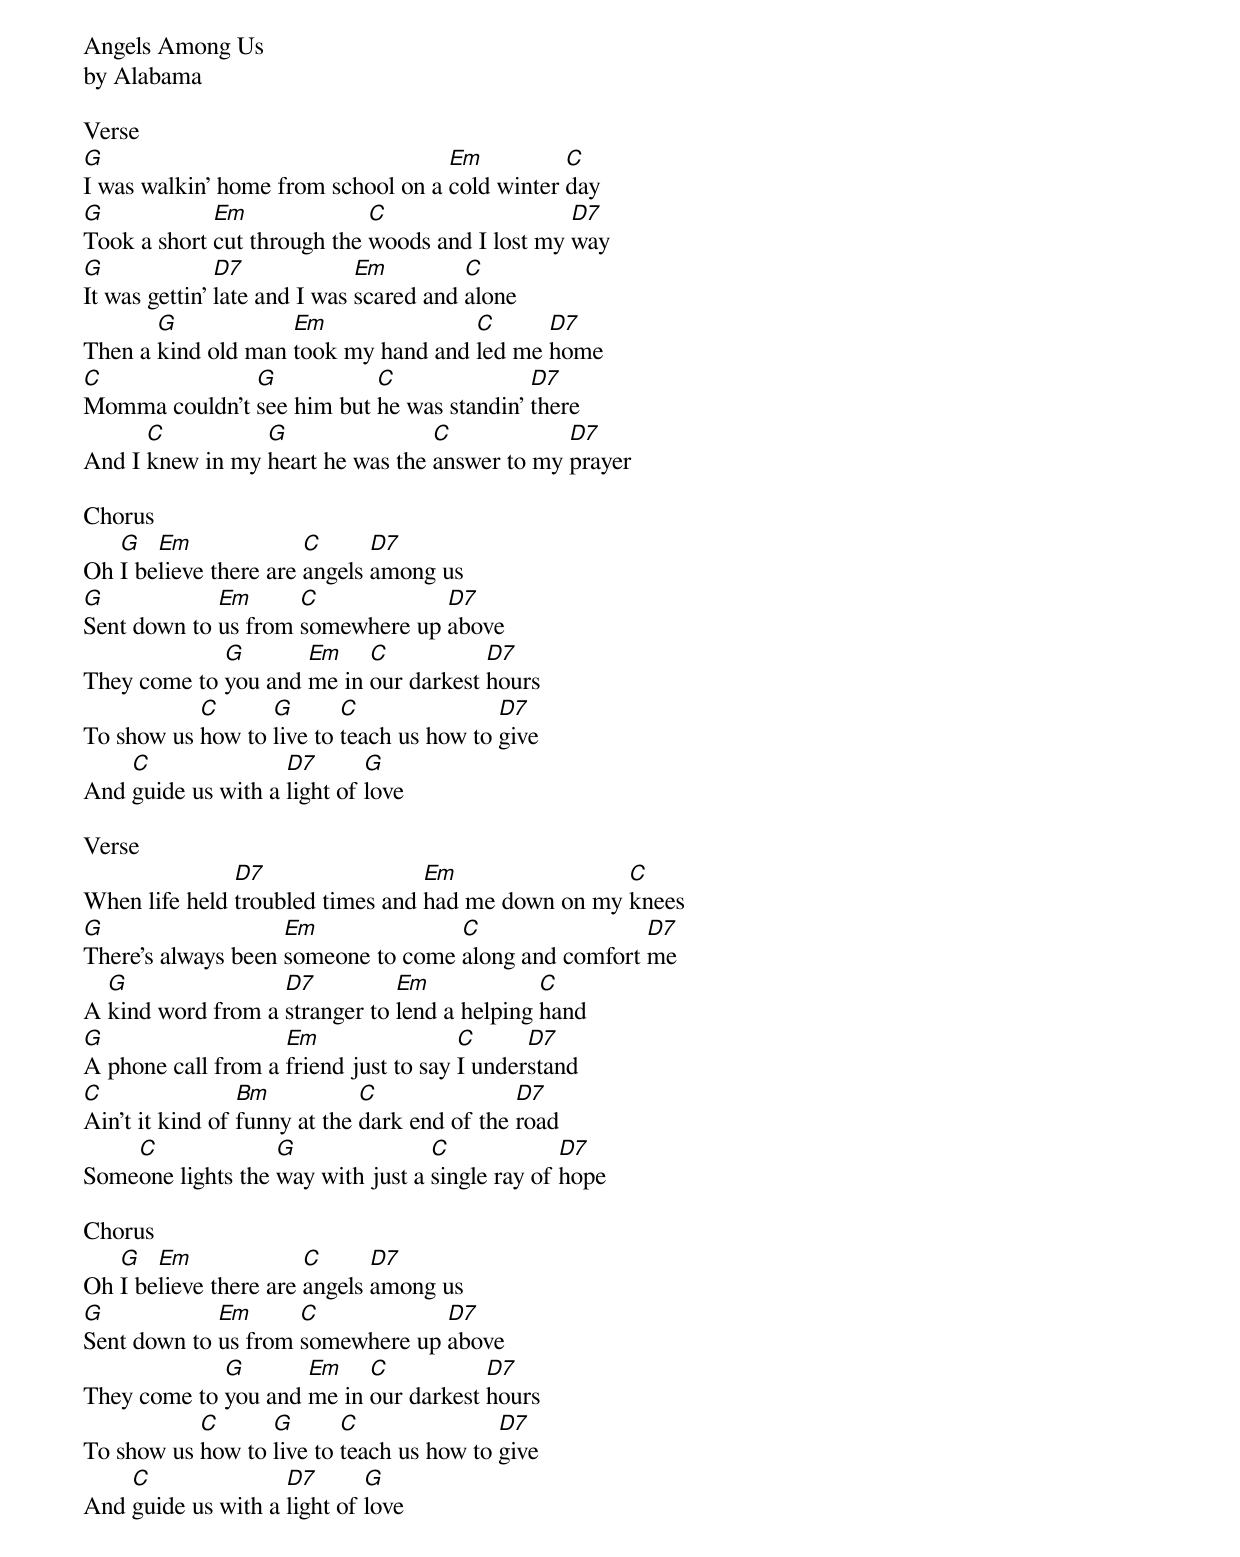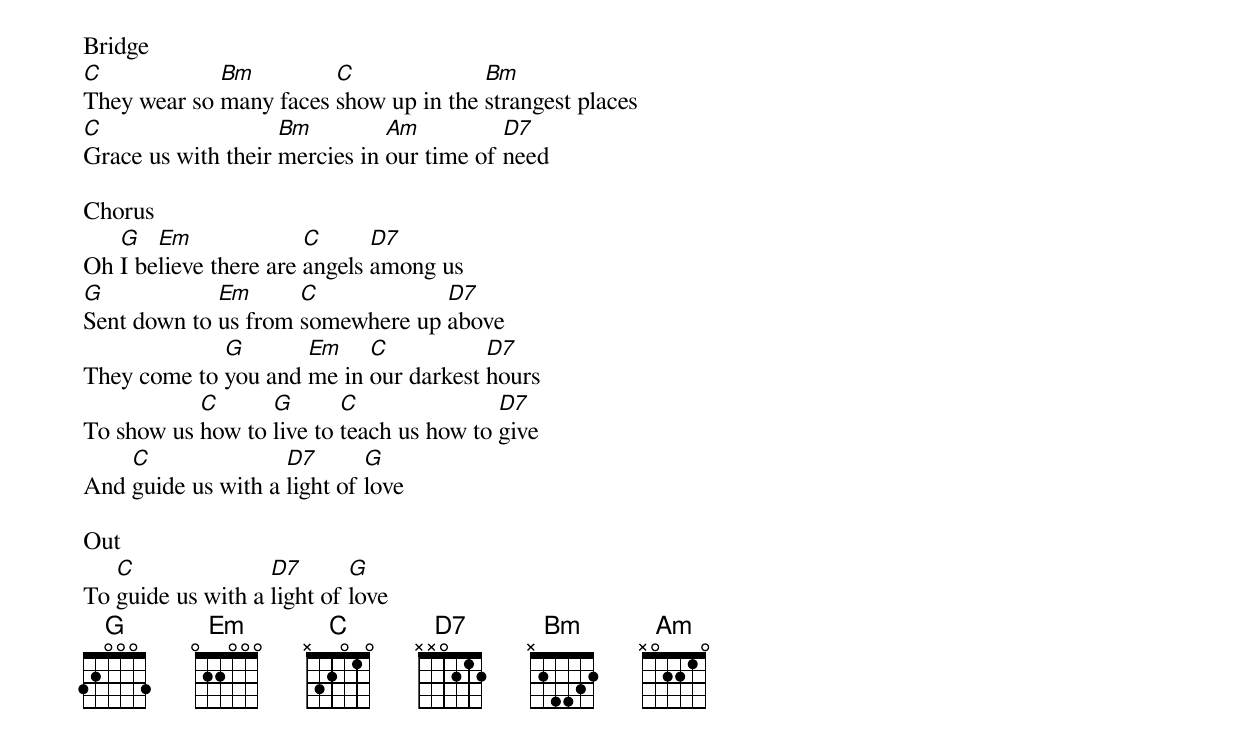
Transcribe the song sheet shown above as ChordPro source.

Angels Among Us
by Alabama

Verse
[G]I was walkin' home from school on a [Em]cold winter [C]day
[G]Took a short [Em]cut through the [C]woods and I lost my [D7]way
[G]It was gettin' [D7]late and I was [Em]scared and [C]alone
Then a [G]kind old man [Em]took my hand and [C]led me [D7]home
[C]Momma couldn't [G]see him but [C]he was standin' [D7]there
And I [C]knew in my [G]heart he was the [C]answer to my [D7]prayer

Chorus
Oh [G]I be[Em]lieve there are [C]angels [D7]among us
[G]Sent down to [Em]us from [C]somewhere up [D7]above
They come to [G]you and [Em]me in [C]our darkest [D7]hours
To show us [C]how to [G]live to [C]teach us how to [D7]give
And [C]guide us with a [D7]light of [G]love

Verse
When life held [D7]troubled times and [Em]had me down on my [C]knees
[G]There's always been [Em]someone to come [C]along and comfort [D7]me
A [G]kind word from a [D7]stranger to [Em]lend a helping [C]hand
[G]A phone call from a [Em]friend just to say [C]I under[D7]stand
[C]Ain't it kind of [Bm]funny at the [C]dark end of the [D7]road
Some[C]one lights the [G]way with just a [C]single ray of [D7]hope

Chorus
Oh [G]I be[Em]lieve there are [C]angels [D7]among us
[G]Sent down to [Em]us from [C]somewhere up [D7]above
They come to [G]you and [Em]me in [C]our darkest [D7]hours
To show us [C]how to [G]live to [C]teach us how to [D7]give
And [C]guide us with a [D7]light of [G]love

Bridge
[C]They wear so [Bm]many faces [C]show up in the [Bm]strangest places
[C]Grace us with their [Bm]mercies in [Am]our time of [D7]need

Chorus
Oh [G]I be[Em]lieve there are [C]angels [D7]among us
[G]Sent down to [Em]us from [C]somewhere up [D7]above
They come to [G]you and [Em]me in [C]our darkest [D7]hours
To show us [C]how to [G]live to [C]teach us how to [D7]give
And [C]guide us with a [D7]light of [G]love

Out
To [C]guide us with a [D7]light of [G]love
